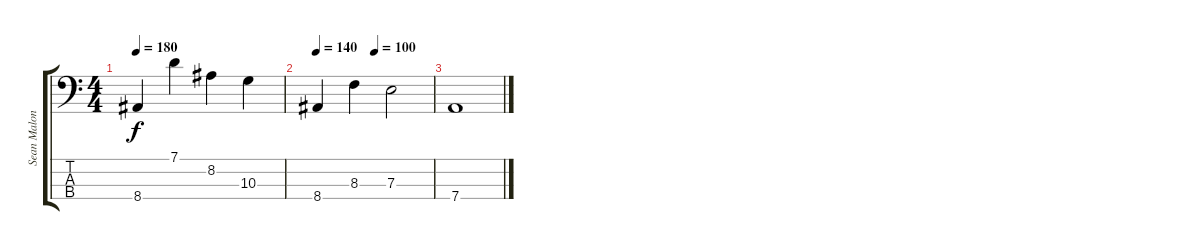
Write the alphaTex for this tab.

\track ("Sean Malone" "Sean Malon") {instrument fretlessbass}
\staff {score tabs}
\tuning (G2 D2 A1 D1) {hide}
\ts (4 4)
\tempo 180
\clef f4
\ks c
8.4.4{dy f} 7.1.4 8.2.4 10.3.4 |
\tempo 140
\tempo (100 0.5)
8.4.4 8.3.4 7.3.2 |
7.4.1
